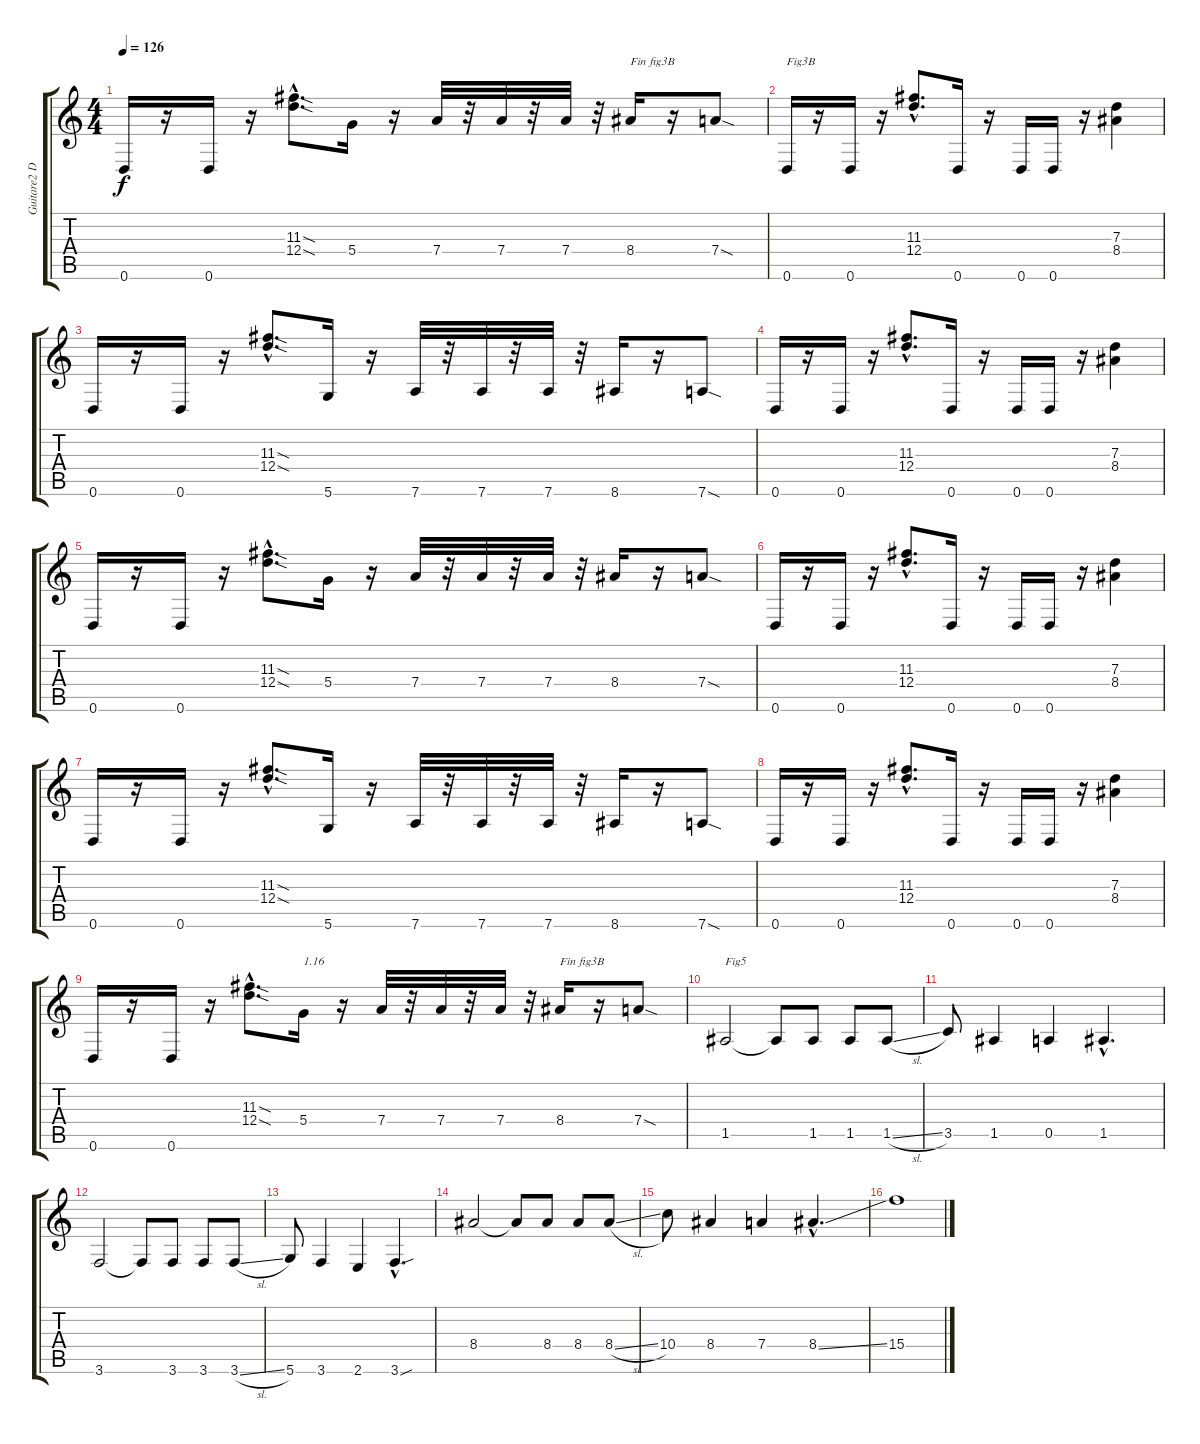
\track ("Guitare2 Dr-D" "Guitare2 D") {instrument overdrivenguitar}
\staff {score tabs}
\tuning (E4 B3 G3 D3 A2 D2) {hide}
\ts (4 4)
\tempo 126
\clef g2
\ks c
0.6.16{dy f} r.16 0.6.16 r.16 (11.3{sod hac} 12.4{sod hac}).8{d} 5.4.16 r.16 7.4.32 r.32 7.4.32 r.32 7.4.32 r.32 8.4.16{txt "Fin fig3B"} r.16 7.4{sod}.8 |
0.6.16{txt "Fig3B"} r.16 0.6.16 r.16 (11.3{hac} 12.4{hac}).8{d} 0.6.16 r.16 0.6.16 0.6.16 r.16 (7.3 8.4).4 |
0.6.16 r.16 0.6.16 r.16 (11.3{sod hac} 12.4{sod hac}).8{d} 5.6.16 r.16 7.6.32 r.32 7.6.32 r.32 7.6.32 r.32 8.6.16 r.16 7.6{sod}.8 |
0.6.16 r.16 0.6.16 r.16 (11.3{hac} 12.4{hac}).8{d} 0.6.16 r.16 0.6.16 0.6.16 r.16 (7.3 8.4).4 |
0.6.16 r.16 0.6.16 r.16 (11.3{sod hac} 12.4{sod hac}).8{d} 5.4.16 r.16 7.4.32 r.32 7.4.32 r.32 7.4.32 r.32 8.4.16 r.16 7.4{sod}.8 |
0.6.16 r.16 0.6.16 r.16 (11.3{hac} 12.4{hac}).8{d} 0.6.16 r.16 0.6.16 0.6.16 r.16 (7.3 8.4).4 |
0.6.16 r.16 0.6.16 r.16 (11.3{sod hac} 12.4{sod hac}).8{d} 5.6.16 r.16 7.6.32 r.32 7.6.32 r.32 7.6.32 r.32 8.6.16 r.16 7.6{sod}.8 |
0.6.16 r.16 0.6.16 r.16 (11.3{hac} 12.4{hac}).8{d} 0.6.16 r.16 0.6.16 0.6.16 r.16 (7.3 8.4).4 |
0.6.16 r.16 0.6.16 r.16 (11.3{sod hac} 12.4{sod hac}).8{d} 5.4.16{txt "1.16"} r.16 7.4.32 r.32 7.4.32 r.32 7.4.32 r.32 8.4.16{txt "Fin fig3B"} r.16 7.4{sod}.8 |
1.5.2{txt "Fig5"} 1.5{t}.8 1.5.8 1.5.8 1.5{sl}.8 |
3.5.8 1.5.4 0.5.4 1.5{hac}.4{d} |
3.6.2 3.6{t}.8 3.6.8 3.6.8 3.6{sl}.8 |
5.6.8 3.6.4 2.6.4 3.6{sou hac}.4{d} |
8.4.2 8.4{t}.8 8.4.8 8.4.8 8.4{sl}.8 |
10.4.8 8.4.4 7.4.4 8.4{ss hac}.4{d} |
15.4.1
